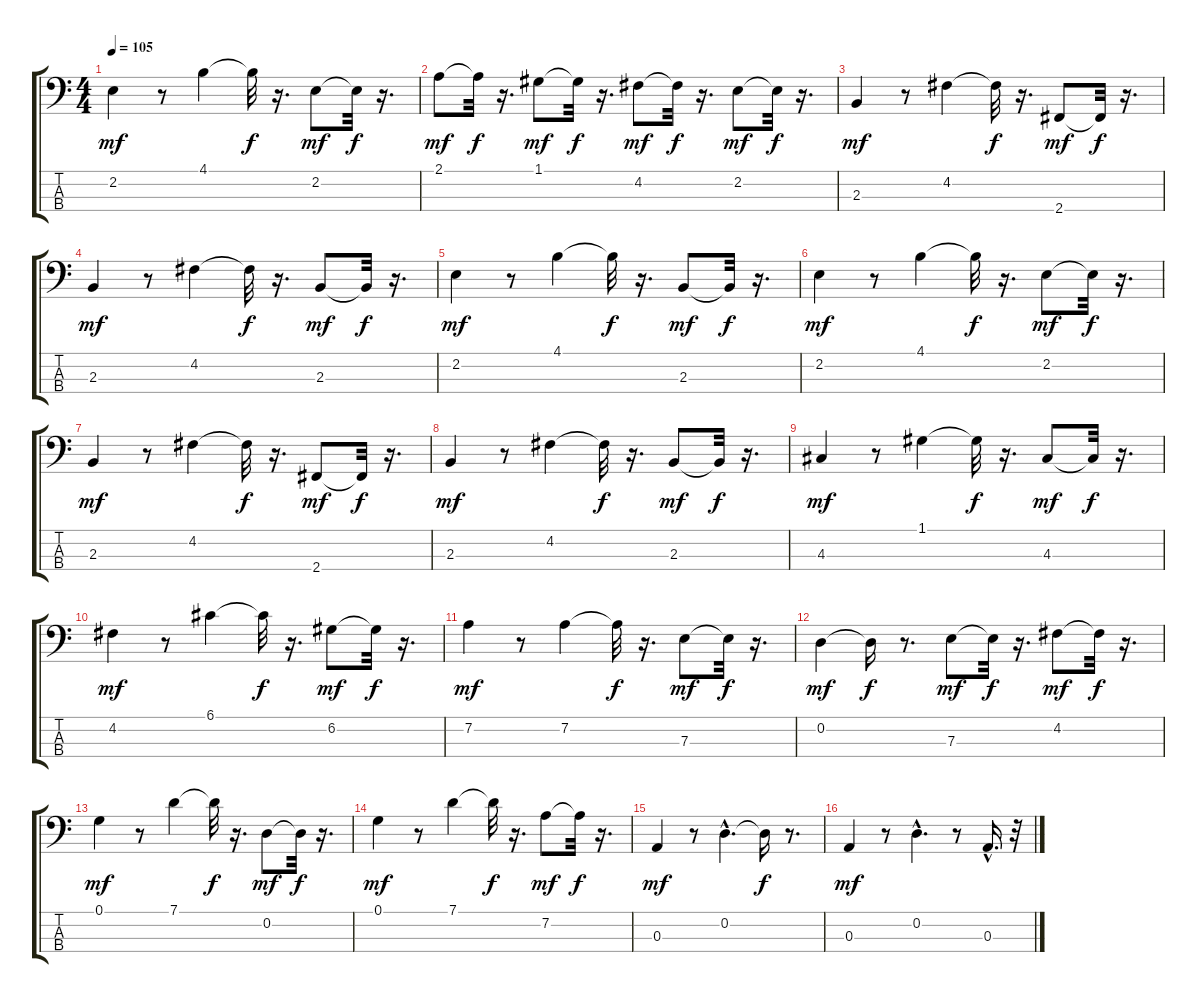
\track "" {instrument fretlessbass}
\staff {score tabs}
\tuning (G2 D2 A1 E1) {hide}
\ts (4 4)
\tempo 105
\clef f4
\ks c
2.2.4{dy mf} r.8 4.1.4 4.1{t}.32{dy f} r.16{d} 2.2.8{dy mf} 2.2{t}.32{dy f} r.16{d} |
2.1.8{dy mf} 2.1{t}.32{dy f} r.16{d} 1.1.8{dy mf} 1.1{t}.32{dy f} r.16{d} 4.2.8{dy mf} 4.2{t}.32{dy f} r.16{d} 2.2.8{dy mf} 2.2{t}.32{dy f} r.16{d} |
2.3.4{dy mf} r.8 4.2.4 4.2{t}.32{dy f} r.16{d} 2.4.8{dy mf} 2.4{t}.32{dy f} r.16{d} |
2.3.4{dy mf} r.8 4.2.4 4.2{t}.32{dy f} r.16{d} 2.3.8{dy mf} 2.3{t}.32{dy f} r.16{d} |
2.2.4{dy mf} r.8 4.1.4 4.1{t}.32{dy f} r.16{d} 2.3.8{dy mf} 2.3{t}.32{dy f} r.16{d} |
2.2.4{dy mf} r.8 4.1.4 4.1{t}.32{dy f} r.16{d} 2.2.8{dy mf} 2.2{t}.32{dy f} r.16{d} |
2.3.4{dy mf} r.8 4.2.4 4.2{t}.32{dy f} r.16{d} 2.4.8{dy mf} 2.4{t}.32{dy f} r.16{d} |
2.3.4{dy mf} r.8 4.2.4 4.2{t}.32{dy f} r.16{d} 2.3.8{dy mf} 2.3{t}.32{dy f} r.16{d} |
4.3.4{dy mf} r.8 1.1.4 1.1{t}.32{dy f} r.16{d} 4.3.8{dy mf} 4.3{t}.32{dy f} r.16{d} |
4.2.4{dy mf} r.8 6.1.4 6.1{t}.32{dy f} r.16{d} 6.2.8{dy mf} 6.2{t}.32{dy f} r.16{d} |
7.2.4{dy mf} r.8 7.2.4 7.2{t}.32{dy f} r.16{d} 7.3.8{dy mf} 7.3{t}.32{dy f} r.16{d} |
0.2.4{dy mf} 0.2{t}.16{dy f} r.8{d} 7.3.8{dy mf} 7.3{t}.32{dy f} r.16{d} 4.2.8{dy mf} 4.2{t}.32{dy f} r.16{d} |
0.1.4{dy mf} r.8 7.1.4 7.1{t}.32{dy f} r.16{d} 0.2.8{dy mf} 0.2{t}.32{dy f} r.16{d} |
0.1.4{dy mf} r.8 7.1.4 7.1{t}.32{dy f} r.16{d} 7.2.8{dy mf} 7.2{t}.32{dy f} r.16{d} |
0.3.4{dy mf} r.8 0.2{hac}.4{d} 0.2{t}.16{dy f} r.8{d} |
0.3.4{dy mf} r.8 0.2{hac}.4{d} r.8 0.3{hac}.16{d} r.32
